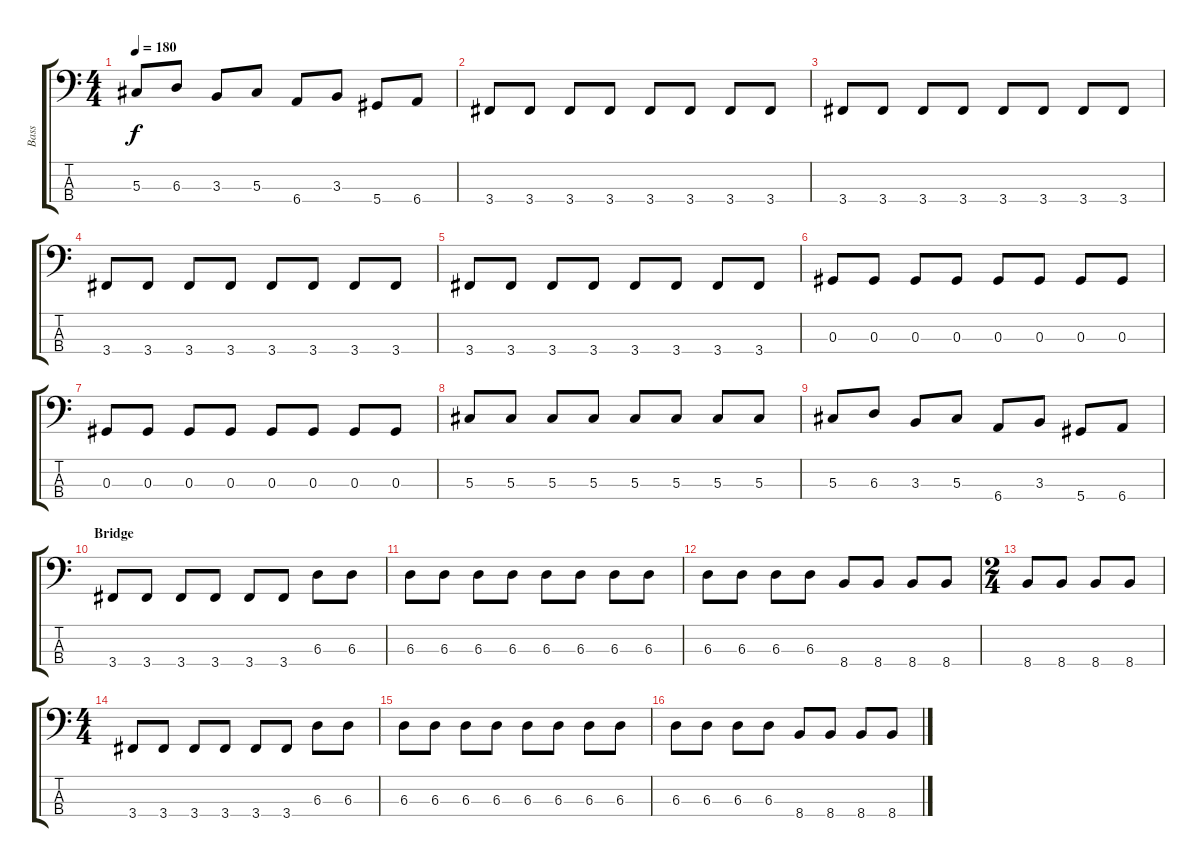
\track ("Bass" "Bass") {instrument electricbassfinger}
\staff {score tabs}
\tuning (Gb2 Db2 Ab1 Eb1) {hide}
\ts (4 4)
\tempo 180
\clef f4
\ks c
5.3.8{dy f} 6.3.8 3.3.8 5.3.8 6.4.8 3.3.8 5.4.8 6.4.8 |
3.4.8 3.4.8 3.4.8 3.4.8 3.4.8 3.4.8 3.4.8 3.4.8 |
3.4.8 3.4.8 3.4.8 3.4.8 3.4.8 3.4.8 3.4.8 3.4.8 |
3.4.8 3.4.8 3.4.8 3.4.8 3.4.8 3.4.8 3.4.8 3.4.8 |
3.4.8 3.4.8 3.4.8 3.4.8 3.4.8 3.4.8 3.4.8 3.4.8 |
0.3.8 0.3.8 0.3.8 0.3.8 0.3.8 0.3.8 0.3.8 0.3.8 |
0.3.8 0.3.8 0.3.8 0.3.8 0.3.8 0.3.8 0.3.8 0.3.8 |
5.3.8 5.3.8 5.3.8 5.3.8 5.3.8 5.3.8 5.3.8 5.3.8 |
5.3.8 6.3.8 3.3.8 5.3.8 6.4.8 3.3.8 5.4.8 6.4.8 |
\section ("" "Bridge")
3.4.8 3.4.8 3.4.8 3.4.8 3.4.8 3.4.8 6.3.8 6.3.8 |
6.3.8 6.3.8 6.3.8 6.3.8 6.3.8 6.3.8 6.3.8 6.3.8 |
6.3.8 6.3.8 6.3.8 6.3.8 8.4.8 8.4.8 8.4.8 8.4.8 |
\ts (2 4)
8.4.8 8.4.8 8.4.8 8.4.8 |
\ts (4 4)
3.4.8 3.4.8 3.4.8 3.4.8 3.4.8 3.4.8 6.3.8 6.3.8 |
6.3.8 6.3.8 6.3.8 6.3.8 6.3.8 6.3.8 6.3.8 6.3.8 |
6.3.8 6.3.8 6.3.8 6.3.8 8.4.8 8.4.8 8.4.8 8.4.8
